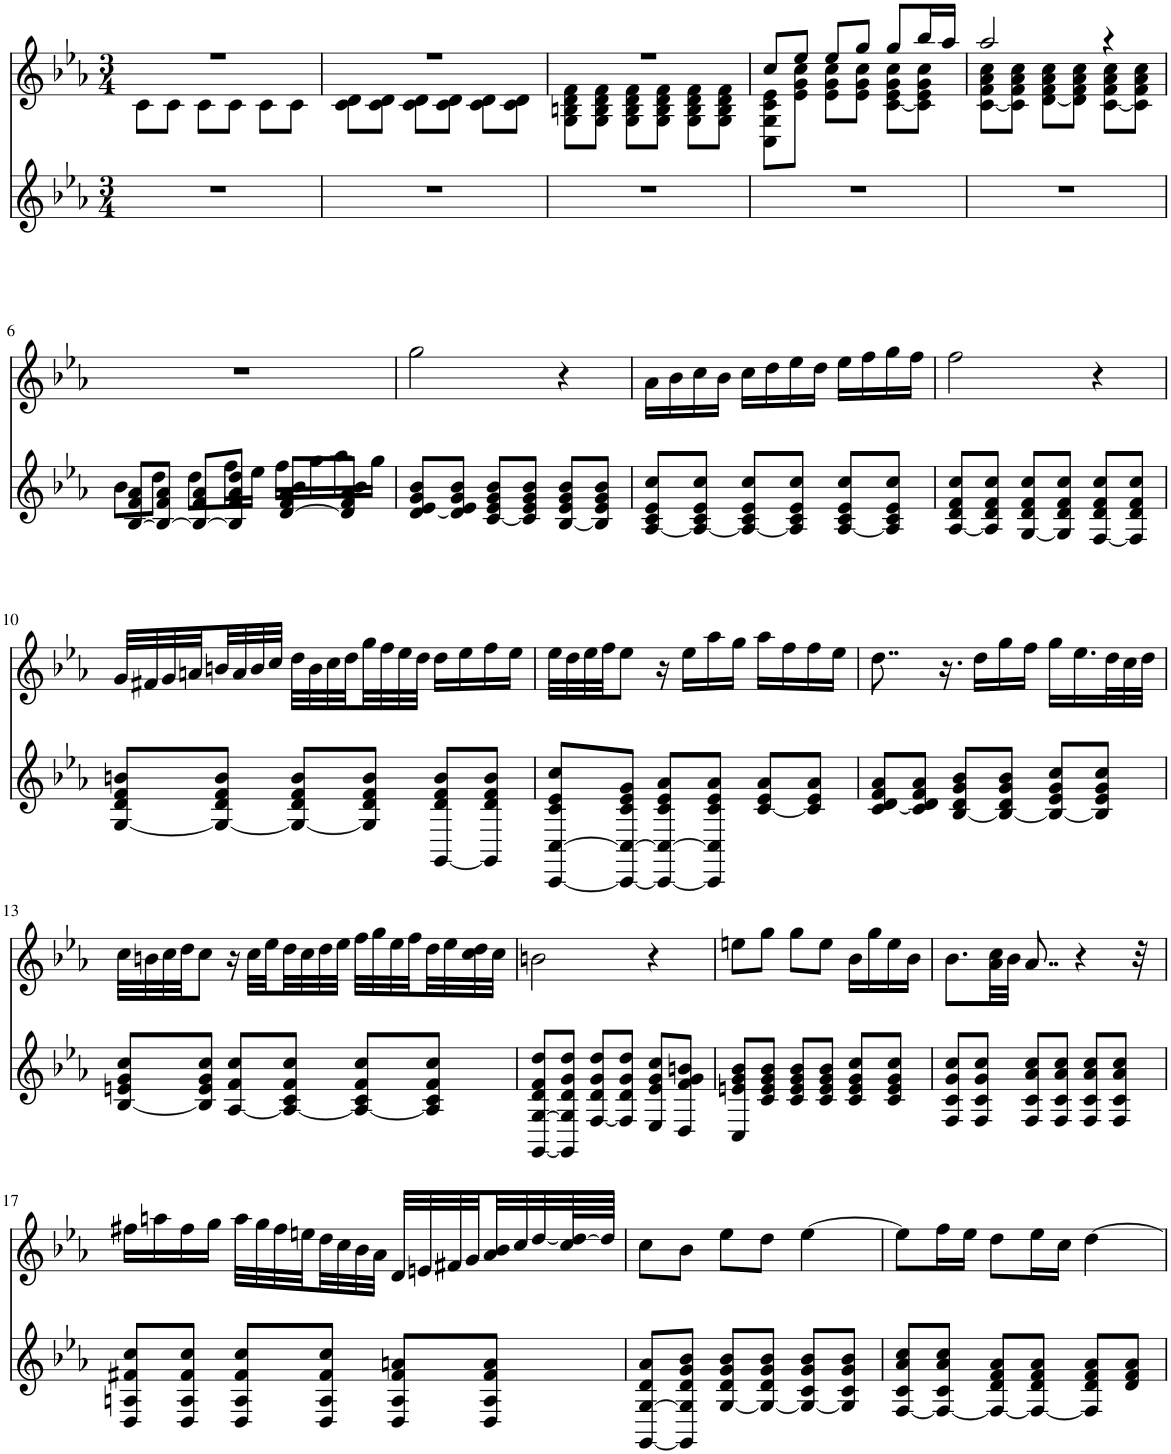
**kern	**kern
*part2	*part1
*staff2	*staff1
*I"Acoustic Guitar	*I"Acoustic Guitar
*I'Ac Gtr	*I'Ac Gtr
*clefG2	*clefG2
*k[b-e-a-]	*k[b-e-a-]
*M3/4	*M3/4
=1	=1
*	*^
2.r	2.r	8c\L
.	.	8c\J
.	.	8c\L
.	.	8c\J
.	.	8c\L
.	.	8c\J
=2	=2	=2
2.r	2.r	8c\ 8d\L
.	.	8c\ 8d\J
.	.	8c\ 8d\L
.	.	8c\ 8d\J
.	.	8c\ 8d\L
.	.	8c\ 8d\J
=3	=3	=3
2.r	2.r	8G\ 8Bn\ 8d\ 8f\L
.	.	8G\ 8B\ 8d\ 8f\J
.	.	8G\ 8B\ 8d\ 8f\L
.	.	8G\ 8B\ 8d\ 8f\J
.	.	8G\ 8B\ 8d\ 8f\L
.	.	8G\ 8B\ 8d\ 8f\J
=4	=4	=4
2.r	8cc/L	8C\ 8G\ 8c\ 8e-\L
.	8ee-/J	8e-\ 8g\ 8cc\J
.	8ee-/L	8e-\ 8g\ 8cc\L
.	8gg/J	8e-\ 8g\ 8cc\J
.	8gg/L	[8c\ 8e-\ 8g\ 8cc\L
.	16bb-/L	8c\] 8e-\ 8g\ 8cc\J
.	16aa-/JJ	.
=5	=5	=5
2.r	2aa-/	[8c\ 8f\ 8a-\ 8cc\L
.	.	8c\] 8f\ 8a-\ 8cc\J
.	.	[8d\ 8f\ 8a-\ 8cc\L
.	.	8d\] 8f\ 8a-\ 8cc\J
.	4r	[8c\ 8f\ 8a-\ 8cc\L
.	.	8c\] 8f\ 8a-\ 8cc\J
*	*v	*v
!!LO:LB:g=z
=6	=6
*^	*
[8B-/ 8f/ 8a-/L	8b-\L	2.r
8B-/_ 8f/ 8a-/J	8dd\J	.
8B-/_ 8f/ 8a-/L	8dd\L	.
8B-/] 8f/ 8a-/ 8dd/J	16ff\L	.
.	16ee-\JJ	.
[8d/ 8f/ 8a-/ 8b-/L	16ff\LL	.
.	16gg\	.
8d/] 8f/ 8a-/ 8b-/J	16aa-\	.
.	16gg\JJ	.
*v	*v	*
=7	=7
[8d/ 8e-/ 8g/ 8b-/L	2gg\
8d/] 8e-/ 8g/ 8b-/J	.
[8c/ 8e-/ 8g/ 8b-/L	.
8c/] 8e-/ 8g/ 8b-/J	.
[8B-/ 8e-/ 8g/ 8b-/L	4r
8B-/] 8e-/ 8g/ 8b-/J	.
=8	=8
[8A-/ 8c/ 8e-/ 8cc/L	16a-\LL
.	16b-\
8A-/_ 8c/ 8e-/ 8cc/J	16cc\
.	16b-\JJ
8A-/_ 8c/ 8e-/ 8cc/L	16cc\LL
.	16dd\
8A-/] 8c/ 8e-/ 8cc/J	16ee-\
.	16dd\JJ
[8A-/ 8c/ 8e-/ 8cc/L	16ee-\LL
.	16ff\
8A-/] 8c/ 8e-/ 8cc/J	16gg\
.	16ff\JJ
=9	=9
[8A-/ 8d/ 8f/ 8cc/L	2ff\
8A-/] 8d/ 8f/ 8cc/J	.
[8G/ 8d/ 8f/ 8cc/L	.
8G/] 8d/ 8f/ 8cc/J	.
[8F/ 8d/ 8f/ 8cc/L	4r
8F/] 8d/ 8f/ 8cc/J	.
!!LO:LB:g=z
=10	=10
[8G/ 8d/ 8f/ 8bn/L	32g/LLL
.	32f#X/
.	32g/
.	32an/
8G/_ 8d/ 8f/ 8b/J	32bn/
.	32a/
.	32b/
.	32cc/JJJ
8G/_ 8d/ 8f/ 8b/L	32dd\LLL
.	32b\
.	32cc\
.	32dd\
8G/] 8d/ 8f/ 8b/J	32gg\
.	32ff\
.	32ee-\
.	32dd\JJJ
[8GG/ 8d/ 8f/ 8b/L	16dd\LL
.	16ee-\
8GG/] 8d/ 8f/ 8b/J	16ff\
.	16ee-\JJ
=11	=11
[8CC/ [8C/ 8c/ 8e-/ 8cc/L	32ee-\LLL
.	32dd\
.	32ee-\
.	32ff\JJ
8CC/_ 8C/_ 8c/ 8e-/ 8g/J	8ee-\J
8CC/_ 8C/_ 8c/ 8e-/ 8a-/L	16r
.	16ee-\LL
8CC/] 8C/] 8c/ 8e-/ 8a-/J	16aa-\
.	16gg\JJ
[8c/ 8e-/ 8a-/L	16aa-\LL
.	16ff\
8c/] 8e-/ 8a-/J	16ff\
.	16ee-\JJ
=12	=12
[8c/ 8d/ 8f/ 8a-/L	8..dd\
8c/] 8d/ 8f/ 8a-/J	.
.	16.r
[8B-/ 8d/ 8g/ 8b-/L	.
.	16dd\LL
8B-/_ 8d/ 8g/ 8b-/J	16gg\
.	16ff\JJ
8B-/_ 8e-/ 8g/ 8cc/L	16gg\LL
.	16.ee-\
8B-/] 8e-/ 8g/ 8cc/J	.
.	32dd\L
.	32cc\
.	32dd\JJJ
!!LO:LB:g=z
=13	=13
[8B-/ 8en/ 8g/ 8cc/L	32cc\LLL
.	32bn\
.	32cc\
.	32dd\JJ
8B-/] 8e/ 8g/ 8cc/J	8cc\J
[8A-/ 8f/ 8cc/L	16r
.	32cc\LLL
.	32ee-\
8A-/_ 8c/ 8f/ 8cc/J	32dd\
.	32cc\
.	32dd\
.	32ee-\JJJ
8A-/_ 8c/ 8f/ 8cc/L	32ff\LLL
.	32gg\
.	32ee-\
.	32ff\
8A-/] 8c/ 8f/ 8cc/J	32dd\
.	32ee-\
.	32cc\ 32dd\
.	32cc\JJJ
=14	=14
[8GG/ [8G/ 8d/ 8f/ 8dd/L	2bn\
8GG/] 8G/] 8d/ 8g/ 8dd/J	.
[8F/ 8d/ 8g/ 8dd/L	.
8F/] 8d/ 8g/ 8dd/J	.
8E-/ 8e-/ 8g/ 8cc/L	4r
8D/ 8f/ 8g/ 8bn/J	.
=15	=15
8C/ 8en/ 8g/ 8b-/L	8een\L
8c/ 8e/ 8g/ 8b-/J	8gg\J
8c/ 8e/ 8g/ 8b-/L	8gg\L
8c/ 8e/ 8g/ 8b-/J	8ee\J
8c/ 8e/ 8g/ 8cc/L	16b-\LL
.	16gg\
8c/ 8e/ 8g/ 8cc/J	16ee\
.	16b-\JJ
=16	=16
8F/ 8c/ 8g/ 8cc/L	8.b-\L
8F/ 8c/ 8g/ 8cc/J	.
.	32a-\ 32cc\LL
.	32b-\JJJ
8F/ 8c/ 8a-/ 8cc/L	8..a-/
8F/ 8c/ 8a-/ 8cc/J	.
.	4r
8F/ 8c/ 8a-/ 8cc/L	.
8F/ 8c/ 8a-/ 8cc/J	.
.	32r
!!LO:LB:g=z
=17	=17
8D/ 8An/ 8f#X/ 8cc/L	16ff#X\LL
.	16aan\
8D/ 8A/ 8f#/ 8cc/J	16ff#\
.	16gg\JJ
8D/ 8A/ 8f#/ 8cc/L	32aa\LLL
.	32gg\
.	32ff#\
.	32een\
8D/ 8A/ 8f#/ 8cc/J	32dd\
.	32cc\
.	32b-\
.	32a-\JJJ
8D/ 8A/ 8f#/ 8an/L	32d/LLL
.	32en/
.	32f#X/
.	32g/
8D/ 8A/ 8f#/ 8a/J	32a-/ 32b-/
.	32cc/
.	[32dd/
.	64cc/ 64dd/_L
.	64dd/JJJJ]
=18	=18
[8GG/ [8G/ 8d/ 8a-/L	8cc\L
8GG/] 8G/] 8d/ 8g/ 8b-/J	8b-\J
[8G/ 8d/ 8g/ 8b-/L	8ee-\L
8G/_ 8d/ 8g/ 8b-/J	8dd\J
8G/_ 8c/ 8g/ 8b-/L	[4ee-\
8G/] 8c/ 8g/ 8b-/J	.
=19	=19
[8F/ 8c/ 8a-/ 8cc/L	8ee-\L]
8F/_ 8c/ 8a-/ 8cc/J	16ff\L
.	16ee-\JJ
8F/_ 8d/ 8f/ 8a-/L	8dd\L
8F/_ 8d/ 8f/ 8a-/J	16ee-\L
.	16cc\JJ
8F/] 8d/ 8f/ 8a-/L	[4dd\
8d/ 8f/ 8a-/J	.
=	=
*-	*-
